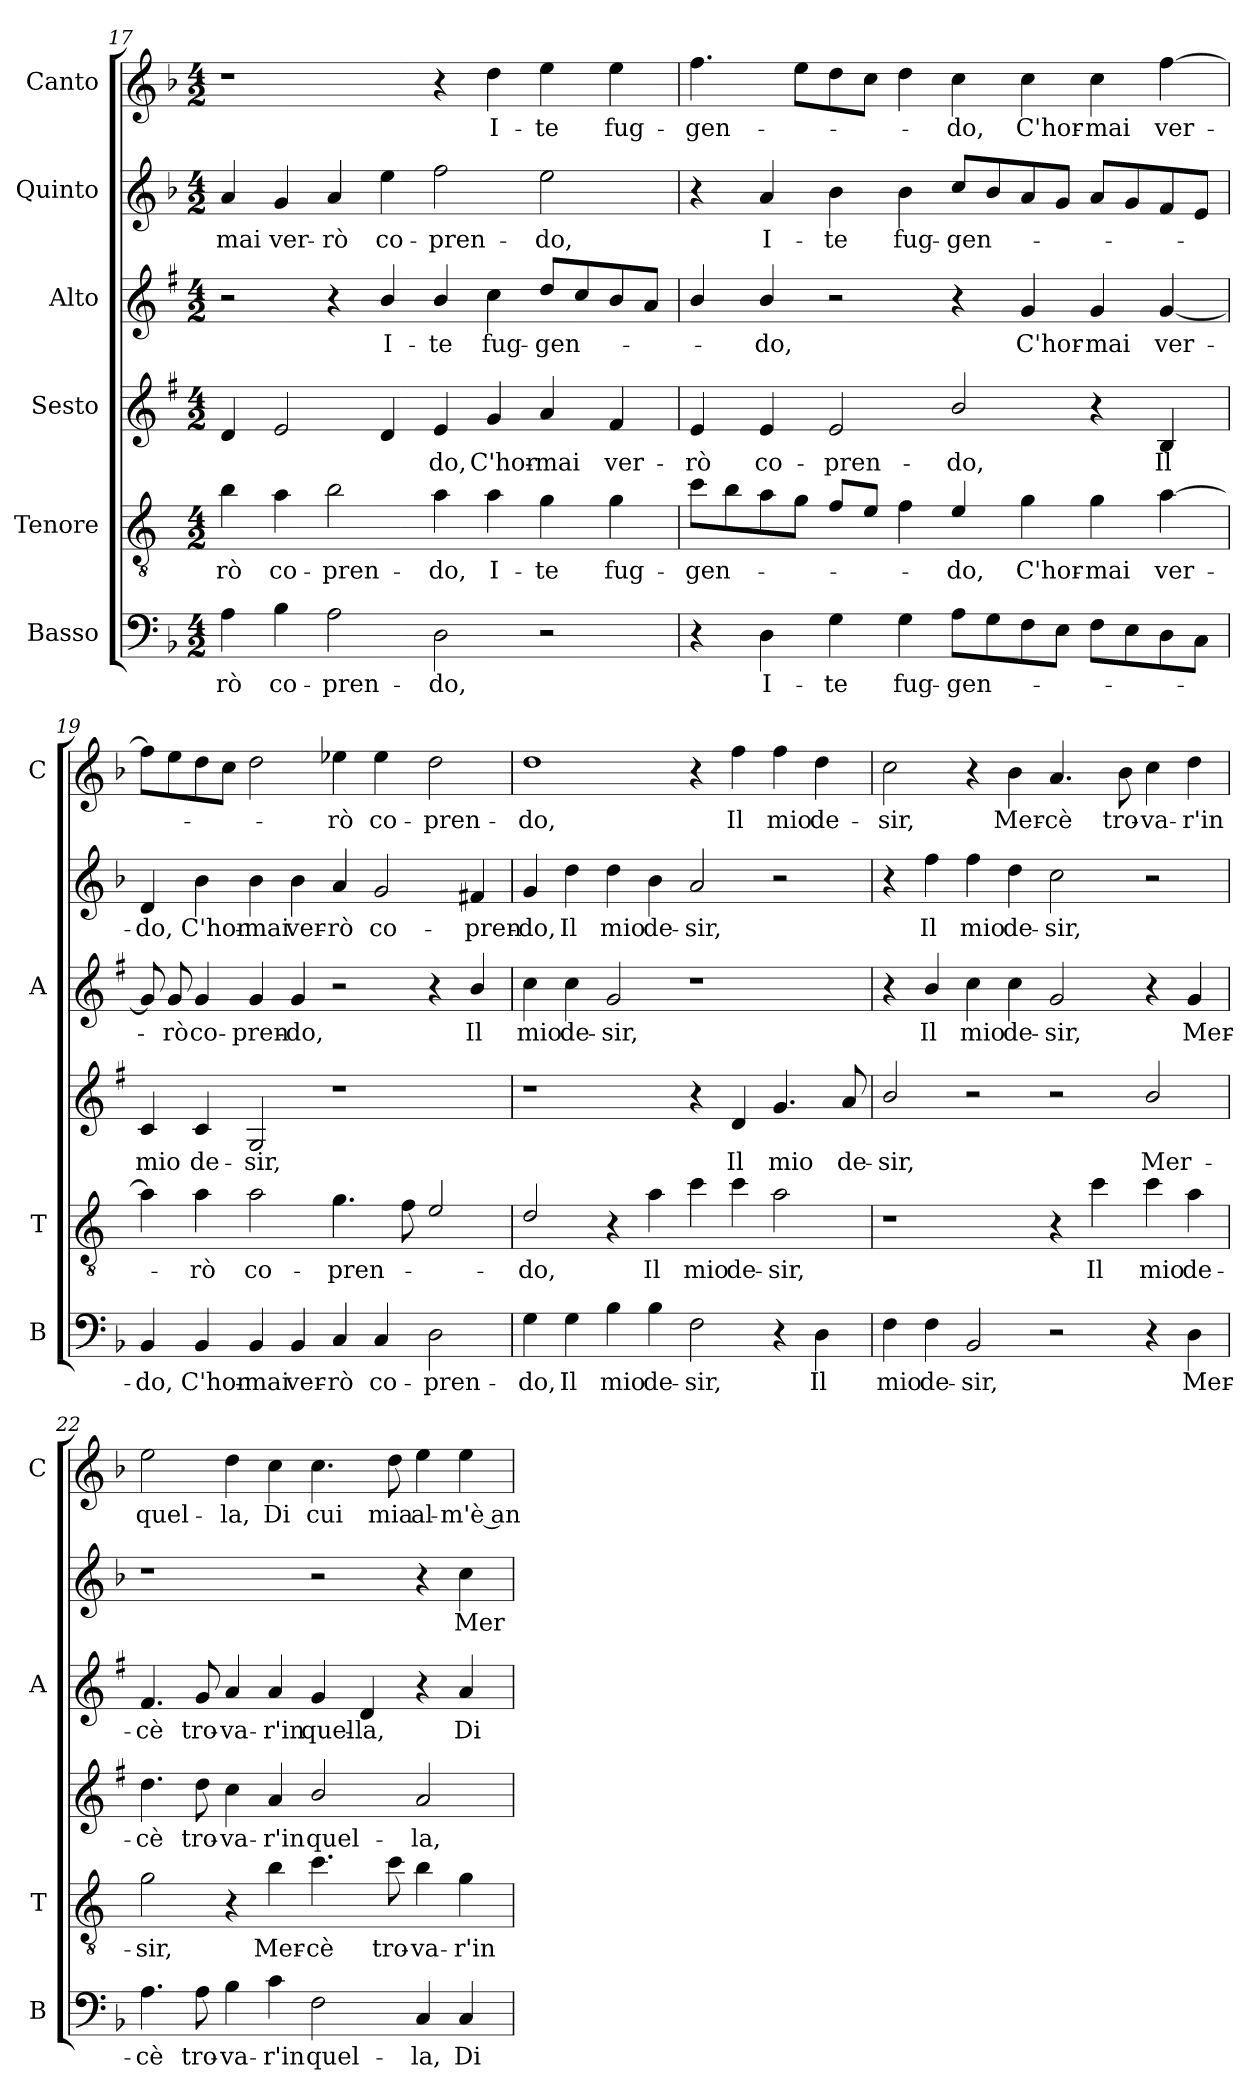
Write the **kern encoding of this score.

**kern	**text	**kern	**text	**kern	**text	**kern	**text	**kern	**text	**kern	**text
*part6	*part6	*part5	*part5	*part4	*part4	*part3	*part3	*part2	*part2	*part1	*part1
*staff6	*staff6	*staff5	*staff5	*staff4	*staff4	*staff3	*staff3	*staff2	*staff2	*staff1	*staff1
*I"Basso	*	*I"Tenore	*	*I"Sesto	*	*I"Alto	*	*I"Quinto	*	*I"Canto	*
*I'B	*	*I'T	*	*	*	*I'A	*	*	*	*I'C	*
*clefF4	*	*clefGv2	*	*clefG2	*	*clefG2	*	*clefG2	*	*clefG2	*
*	*	*ITrd4c7	*	*ITrd1c2	*	*ITrd1c2	*	*	*	*	*
*k[b-]	*	*k[b-]	*	*k[b-]	*	*k[b-]	*	*k[b-]	*	*k[b-]	*
*F:	*	*F:	*	*F:	*	*F:	*	*F:	*	*F:	*
*M4/2	*	*M4/2	*	*M4/2	*	*M4/2	*	*M4/2	*	*M4/2	*
=17	=17	=17	=17	=17	=17	=17	=17	=17	=17	=17	=17
!	!LO:LY:b	!	!LO:LY:b	!	!	!	!	!	!LO:LY:b	!	!
4A\	-rò	4e\	-rò	4c/	.	2r	.	4a/	-mai	1r	.
!	!LO:LY:b	!	!LO:LY:b	!	!	!	!	!	!LO:LY:b	!	!
4B-\	co-	4d\	co-	2d/	.	.	.	4g/	ver-	.	.
!	!LO:LY:b	!	!LO:LY:b	!	!	!	!	!	!LO:LY:b	!	!
2A\	-pren-	2e\	-pren-	.	.	4r	.	4a/	-rò	.	.
!	!	!	!	!	!	!	!LO:LY:b	!	!LO:LY:b	!	!
.	.	.	.	4c/	.	4a/	I-	4ee\	co-	.	.
!	!LO:LY:b	!	!LO:LY:b	!	!LO:LY:b	!	!LO:LY:b	!	!LO:LY:b	!	!
2D\	-do,	4d\	-do,	4d/	-do,	4a/	-te	2ff\	-pren-	4r	.
!	!	!	!LO:LY:b	!	!LO:LY:b	!	!LO:LY:b	!	!	!	!LO:LY:b
.	.	4d\	I-	4f/	C'hor-	4b-\	fug-	.	.	4dd\	I-
!	!	!	!LO:LY:b	!	!LO:LY:b	!	!LO:LY:b	!	!LO:LY:b	!	!LO:LY:b
2r	.	4c\	-te	4g/	-mai	8cc/L	-gen-	2ee\	-do,	4ee\	-te
.	.	.	.	.	.	8b-/	.	.	.	.	.
!	!	!	!LO:LY:b	!	!LO:LY:b	!	!	!	!	!	!LO:LY:b
.	.	4c\	fug-	4e/	ver-	8a/	.	.	.	4ee\	fug-
.	.	.	.	.	.	8g/J	.	.	.	.	.
=18	=18	=18	=18	=18	=18	=18	=18	=18	=18	=18	=18
!	!	!	!LO:LY:b	!	!LO:LY:b	!	!	!	!	!	!LO:LY:b
4r	.	8f\L	-gen-	4d/	-rò	4a/	.	4r	.	4.ff\	-gen-
.	.	8e\	.	.	.	.	.	.	.	.	.
!	!LO:LY:b	!	!	!	!LO:LY:b	!	!LO:LY:b	!	!LO:LY:b	!	!
4D\	I-	8d\	.	4d/	co-	4a/	-do,	4a/	I-	.	.
.	.	8c\J	.	.	.	.	.	.	.	8ee\L	.
!	!LO:LY:b	!	!	!	!LO:LY:b	!	!	!	!LO:LY:b	!	!
4G\	-te	8B-/L	.	2d/	-pren-	2r	.	4b-\	-te	8dd\	.
.	.	8A/J	.	.	.	.	.	.	.	8cc\J	.
!	!LO:LY:b	!	!	!	!	!	!	!	!LO:LY:b	!	!
4G\	fug-	4B-\	.	.	.	.	.	4b-\	fug-	4dd\	.
!	!LO:LY:b	!	!LO:LY:b	!	!LO:LY:b	!	!	!	!LO:LY:b	!	!LO:LY:b
8A\L	-gen-	4A/	-do,	2a/	-do,	4r	.	8cc/L	-gen-	4cc\	-do,
8G\	.	.	.	.	.	.	.	8b-/	.	.	.
!	!	!	!LO:LY:b	!	!	!	!LO:LY:b	!	!	!	!LO:LY:b
8F\	.	4c\	C'hor-	.	.	4f/	C'hor-	8a/	.	4cc\	C'hor-
8E\J	.	.	.	.	.	.	.	8g/J	.	.	.
!	!	!	!LO:LY:b	!	!	!	!LO:LY:b	!	!	!	!LO:LY:b
8F\L	.	4c\	-mai	4r	.	4f/	-mai	8a/L	.	4cc\	-mai
8E\	.	.	.	.	.	.	.	8g/	.	.	.
!	!	!	!LO:LY:b	!	!LO:LY:b	!	!LO:LY:b	!	!	!	!LO:LY:b
8D\	.	[4d\	ver-	4A/	Il	[4f/	ver-	8f/	.	[4ff\	ver-
8C\J	.	.	.	.	.	.	.	8e/J	.	.	.
!!LO:PB:g=z
=19	=19	=19	=19	=19	=19	=19	=19	=19	=19	=19	=19
!	!LO:LY:b	!	!	!	!LO:LY:b	!	!	!	!LO:LY:b	!	!
4BB-/	-do,	4d\]	.	4B-/	mio	8f/]	.	4d/	-do,	8ff\L]	.
!	!	!	!	!	!	!	!LO:LY:b	!	!	!	!
.	.	.	.	.	.	8f/	-rò	.	.	8ee\	.
!	!LO:LY:b	!	!LO:LY:b	!	!LO:LY:b	!	!LO:LY:b	!	!LO:LY:b	!	!
4BB-/	C'hor-	4d\	-rò	4B-/	de-	4f/	co-	4b-\	C'hor-	8dd\	.
.	.	.	.	.	.	.	.	.	.	8cc\J	.
!	!LO:LY:b	!	!LO:LY:b	!	!LO:LY:b	!	!LO:LY:b	!	!LO:LY:b	!	!
4BB-/	-mai	2d\	co-	2F/	-sir,	4f/	-pren-	4b-\	-mai	2dd\	.
!	!LO:LY:b	!	!	!	!	!	!LO:LY:b	!	!LO:LY:b	!	!
4BB-/	ver-	.	.	.	.	4f/	-do,	4b-\	ver-	.	.
!	!LO:LY:b	!	!LO:LY:b	!	!	!	!	!	!LO:LY:b	!	!LO:LY:b
4C/	-rò	4.c\	-pren-	1r	.	2r	.	4a/	-rò	4ee-X\	-rò
!	!LO:LY:b	!	!	!	!	!	!	!	!LO:LY:b	!	!LO:LY:b
4C/	co-	.	.	.	.	.	.	2g/	co-	4ee-\	co-
.	.	8B-\	.	.	.	.	.	.	.	.	.
!	!LO:LY:b	!	!	!	!	!	!	!	!	!	!LO:LY:b
2D\	-pren-	2A/	.	.	.	4r	.	.	.	2dd\	-pren-
!	!	!	!	!	!	!	!LO:LY:b	!	!LO:LY:b	!	!
.	.	.	.	.	.	4a/	Il	4f#X/	-pren-	.	.
=20	=20	=20	=20	=20	=20	=20	=20	=20	=20	=20	=20
!	!LO:LY:b	!	!LO:LY:b	!	!	!	!LO:LY:b	!	!LO:LY:b	!	!LO:LY:b
4G\	-do,	2G/	-do,	1r	.	4b-\	mio	4g/	-do,	1dd	-do,
!	!LO:LY:b	!	!	!	!	!	!LO:LY:b	!	!LO:LY:b	!	!
4G\	Il	.	.	.	.	4b-\	de-	4dd\	Il	.	.
!	!LO:LY:b	!	!	!	!	!	!LO:LY:b	!	!LO:LY:b	!	!
4B-\	mio	4r	.	.	.	2f/	-sir,	4dd\	mio	.	.
!	!LO:LY:b	!	!LO:LY:b	!	!	!	!	!	!LO:LY:b	!	!
4B-\	de-	4d\	Il	.	.	.	.	4b-\	de-	.	.
!	!LO:LY:b	!	!LO:LY:b	!	!	!	!	!	!LO:LY:b	!	!
2F\	-sir,	4f\	mio	4r	.	1r	.	2a/	-sir,	4r	.
!	!	!	!LO:LY:b	!	!LO:LY:b	!	!	!	!	!	!LO:LY:b
.	.	4f\	de-	4c/	Il	.	.	.	.	4ff\	Il
!	!	!	!LO:LY:b	!	!LO:LY:b	!	!	!	!	!	!LO:LY:b
4r	.	2d\	-sir,	4.f/	mio	.	.	2r	.	4ff\	mio
!	!LO:LY:b	!	!	!	!	!	!	!	!	!	!LO:LY:b
4D\	Il	.	.	.	.	.	.	.	.	4dd\	de-
!	!	!	!	!	!LO:LY:b	!	!	!	!	!	!
.	.	.	.	8g/	de-	.	.	.	.	.	.
=21	=21	=21	=21	=21	=21	=21	=21	=21	=21	=21	=21
!	!LO:LY:b	!	!	!	!LO:LY:b	!	!	!	!	!	!LO:LY:b
4F\	mio	1r	.	2a/	-sir,	4r	.	4r	.	2cc\	-sir,
!	!LO:LY:b	!	!	!	!	!	!LO:LY:b	!	!LO:LY:b	!	!
4F\	de-	.	.	.	.	4a/	Il	4ff\	Il	.	.
!	!LO:LY:b	!	!	!	!	!	!LO:LY:b	!	!LO:LY:b	!	!
2BB-/	-sir,	.	.	2r	.	4b-\	mio	4ff\	mio	4r	.
!	!	!	!	!	!	!	!LO:LY:b	!	!LO:LY:b	!	!LO:LY:b
.	.	.	.	.	.	4b-\	de-	4dd\	de-	4b-\	Mer-
!	!	!	!	!	!	!	!LO:LY:b	!	!LO:LY:b	!	!LO:LY:b
2r	.	4r	.	2r	.	2f/	-sir,	2cc\	-sir,	4.a/	-cè
!	!	!	!LO:LY:b	!	!	!	!	!	!	!	!
.	.	4f\	Il	.	.	.	.	.	.	.	.
!	!	!	!	!	!	!	!	!	!	!	!LO:LY:b
.	.	.	.	.	.	.	.	.	.	8b-\	tro-
!	!	!	!LO:LY:b	!	!LO:LY:b	!	!	!	!	!	!LO:LY:b
4r	.	4f\	mio	2a/	Mer-	4r	.	2r	.	4cc\	-va-
!	!LO:LY:b	!	!LO:LY:b	!	!	!	!LO:LY:b	!	!	!	!LO:LY:b
4D\	Mer-	4d\	de-	.	.	4f/	Mer-	.	.	4dd\	-r'in
!!LO:LB:g=z
=22	=22	=22	=22	=22	=22	=22	=22	=22	=22	=22	=22
!	!LO:LY:b	!	!LO:LY:b	!	!LO:LY:b	!	!LO:LY:b	!	!	!	!LO:LY:b
4.A\	-cè	2c\	-sir,	4.cc\	-cè	4.e/	-cè	1r	.	2ee\	quel-
!	!LO:LY:b	!	!	!	!LO:LY:b	!	!LO:LY:b	!	!	!	!
8A\	tro-	.	.	8cc\	tro-	8f/	tro-	.	.	.	.
!	!LO:LY:b	!	!	!	!LO:LY:b	!	!LO:LY:b	!	!	!	!LO:LY:b
4B-\	-va-	4r	.	4b-\	-va-	4g/	-va-	.	.	4dd\	-la,
!	!LO:LY:b	!	!LO:LY:b	!	!LO:LY:b	!	!LO:LY:b	!	!	!	!LO:LY:b
4c\	-r'in	4e\	Mer-	4g/	-r'in	4g/	-r'in	.	.	4cc\	Di
!	!LO:LY:b	!	!LO:LY:b	!	!LO:LY:b	!	!LO:LY:b	!	!	!	!LO:LY:b
2F\	quel-	4.f\	-cè	2a/	quel-	4f/	quel-	2r	.	4.cc\	cui
!	!	!	!	!	!	!	!LO:LY:b	!	!	!	!
.	.	.	.	.	.	4c/	-la,	.	.	.	.
!	!	!	!LO:LY:b	!	!	!	!	!	!	!	!LO:LY:b
.	.	8f\	tro-	.	.	.	.	.	.	8dd\	mia
!	!LO:LY:b	!	!LO:LY:b	!	!LO:LY:b	!	!	!	!	!	!LO:LY:b
4C/	-la,	4e\	-va-	2g/	-la,	4r	.	4r	.	4ee\	al-
!	!LO:LY:b	!	!LO:LY:b	!	!	!	!LO:LY:b	!	!LO:LY:b	!	!LO:LY:b
4C/	Di	4c\	-r'in	.	.	4g/	Di	4cc\	Mer-	4ee\	-m'è an-
=	=	=	=	=	=	=	=	=	=	=	=
*-	*-	*-	*-	*-	*-	*-	*-	*-	*-	*-	*-
